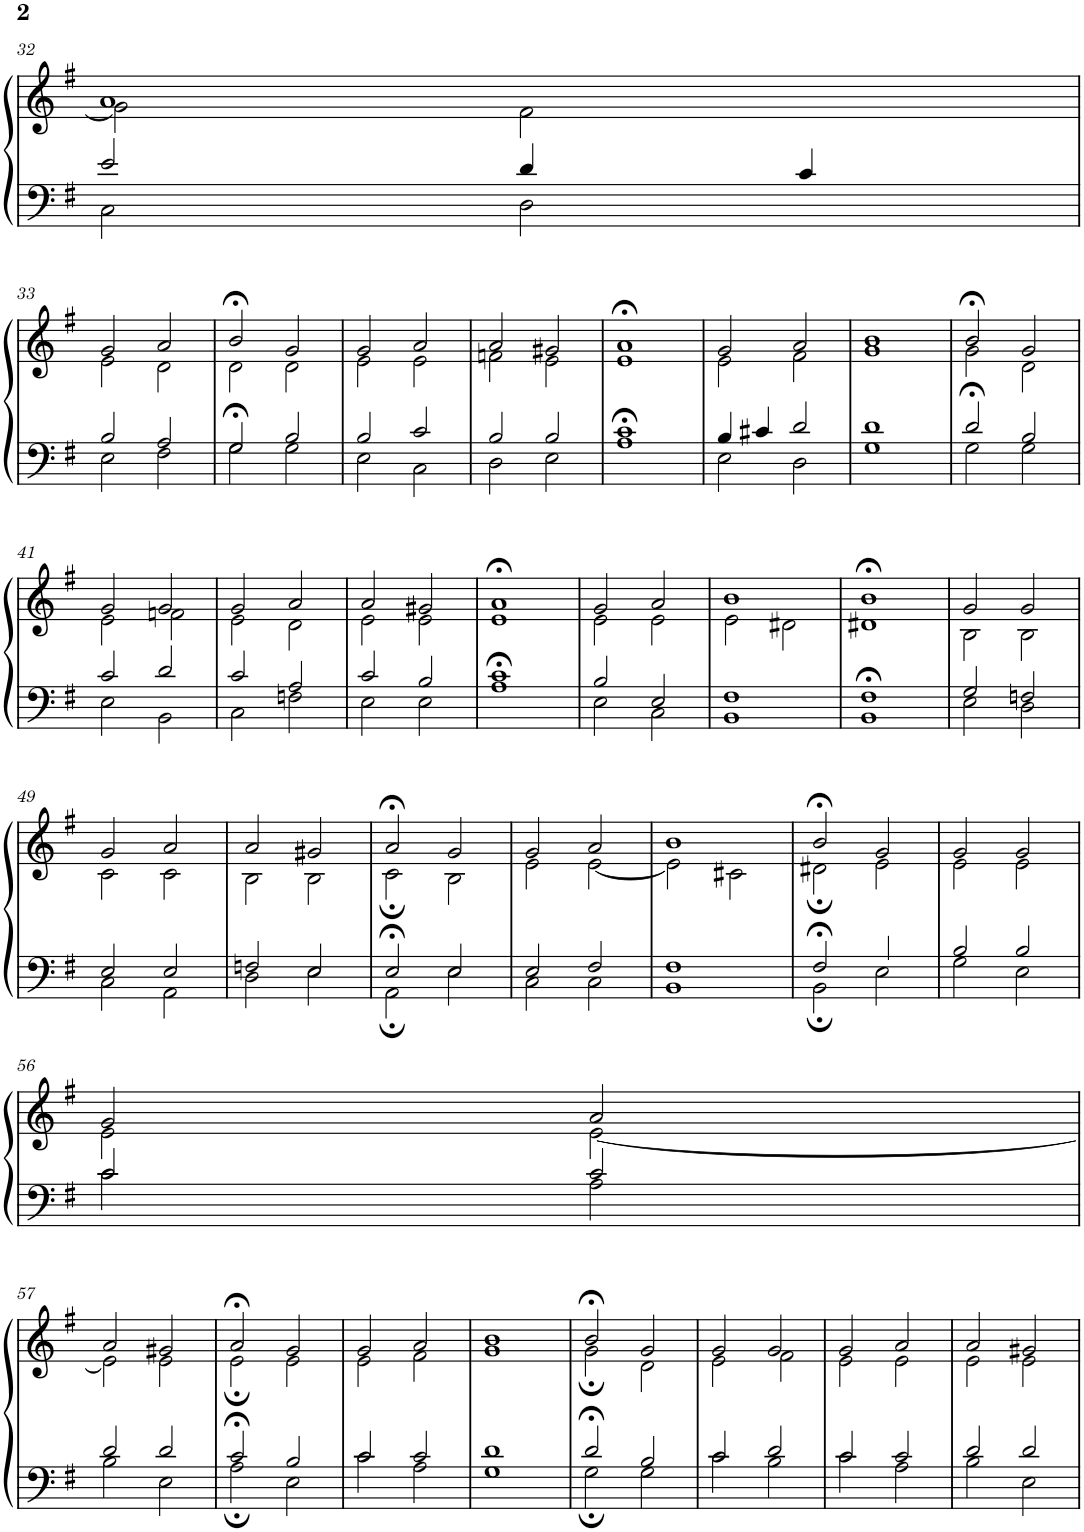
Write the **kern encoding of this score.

**kern	**kern
*part1	*part1
*staff2	*staff1
*I"Piano	*
*I'Pno.	*
!!LO:PB:g=z
*clefF4	*clefG2
*k[f#]	*k[f#]
*M4/4	*M4/4
*met(c)	*met(c)
=32	=32
*^	*^
2e/	2C\	1a	2g\]
4d/	2D\	.	2f#\
4c/	.	.	.
!!LO:LB:g=z	!!
=33	=33	=33	=33
2B/	2E\	2g/	2e\
2A/	2F#\	2a/	2d\
=34	=34	=34	=34
2G;</	2G\	2b;</	2d\
2B/	2G\	2g/	2d\
=35	=35	=35	=35
2B/	2E\	2g/	2e\
2c/	2C\	2a/	2e\
=36	=36	=36	=36
2B/	2D\	2a/	2fn\
2B/	2E\	2g#X/	2e\
=37	=37	=37	=37
1c;<	1A	1a;<	1e
=38	=38	=38	=38
4B/	2E\	2g/	2e\
4c#X/	.	.	.
2d/	2D\	2a/	2f#\
=39	=39	=39	=39
1d	1G	1b	1g
=40	=40	=40	=40
2d;</	2G\	2b;</	2g\
2B/	2G\	2g/	2d\
!!LO:LB:g=z	!!
=41	=41	=41	=41
2c/	2E\	2g/	2e\
2d/	2BB\	2g/	2fn\
=42	=42	=42	=42
2c/	2C\	2g/	2e\
2A/	2Fn\	2a/	2d\
=43	=43	=43	=43
2c/	2E\	2a/	2e\
2B/	2E\	2g#X/	2e\
=44	=44	=44	=44
1c;<	1A	1a;<	1e
=45	=45	=45	=45
2B/	2E\	2g/	2e\
2E/	2C\	2a/	2e\
=46	=46	=46	=46
1F#	1BB	1b	2e\
.	.	.	2d#X\
=47	=47	=47	=47
1F#;<	1BB	1b;<	1d#X
=48	=48	=48	=48
2G/	2E\	2g/	2B\
2Fn/	2D\	2g/	2B\
!!LO:LB:g=z	!!
=49	=49	=49	=49
2E/	2C\	2g/	2c\
2E/	2AA\	2a/	2c\
=50	=50	=50	=50
2Fn/	2D\	2a/	2B\
2E/	2E\	2g#X/	2B\
=51	=51	=51	=51
2E;</	2AA;\	2a;</	2c;\
2E/	2E\	2g/	2B\
=52	=52	=52	=52
2E/	2C\	2g/	2e\
2F#/	2C\	2a/	[2e\
=53	=53	=53	=53
1F#	1BB	1b	2e\]
.	.	.	2c#X\
=54	=54	=54	=54
2F#;</	2BB;\	2b;</	2d#X;\
2G/	2E\	2g/	2e\
=55	=55	=55	=55
2B/	2G\	2g/	2e\
2B/	2E\	2g/	2e\
!!LO:LB:g=z	!!
=56	=56	=56	=56
2c/	2c\	2g/	2e\
2c/	2A\	2a/	[2e\
!!LO:LB:g=z	!!
=57	=57	=57	=57
2d/	2B\	2a/	2e\]
2d/	2E\	2g#X/	2e\
=58	=58	=58	=58
2c;</	2A;\	2a;</	2e;\
2B/	2E\	2g/	2e\
=59	=59	=59	=59
2c/	2c\	2g/	2e\
2c/	2A\	2a/	2f#\
=60	=60	=60	=60
1d	1G	1b	1g
=61	=61	=61	=61
2d;</	2G;\	2b;</	2g;\
2B/	2G\	2g/	2d\
=62	=62	=62	=62
2c/	2c\	2g/	2e\
2d/	2B\	2g/	2f#\
=63	=63	=63	=63
2c/	2c\	2g/	2e\
2c/	2A\	2a/	2e\
=64	=64	=64	=64
2d/	2B\	2a/	2e\
2d/	2E\	2g#X/	2e\
*v	*v	*	*
*	*v	*v
=	=
*-	*-
